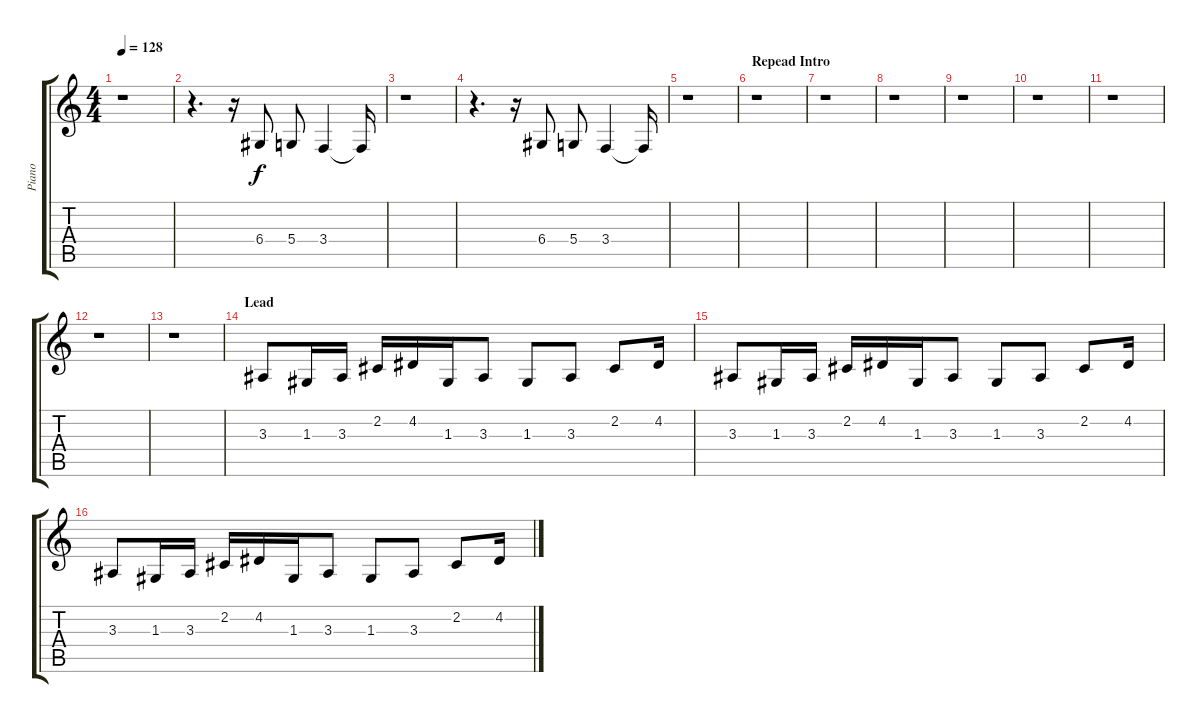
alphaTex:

\track ("Piano" "Piano") {instrument acousticgrandpiano}
\staff {score tabs}
\tuning (E4 B3 G3 D3 A2 E2) {hide}
\ts (4 4)
\tempo 128
\clef g2
\ks c
r.1{dy f} |
r.4{d} r.16 6.4.8 5.4.8 3.4.4 3.4{t}.16 |
r.1 |
r.4{d} r.16 6.4.8 5.4.8 3.4.4 3.4{t}.16 |
r.1 |
\section ("" "Repead Intro")
r.1 |
r.1 |
r.1 |
r.1 |
r.1 |
r.1 |
r.1 |
r.1 |
\section ("" "Lead")
3.3.8 1.3.16 3.3.16 2.2.16 4.2.16 1.3.16 3.3.8 1.3.8 3.3.8 2.2.8 4.2.16 |
3.3.8 1.3.16 3.3.16 2.2.16 4.2.16 1.3.16 3.3.8 1.3.8 3.3.8 2.2.8 4.2.16 |
3.3.8 1.3.16 3.3.16 2.2.16 4.2.16 1.3.16 3.3.8 1.3.8 3.3.8 2.2.8 4.2.16
